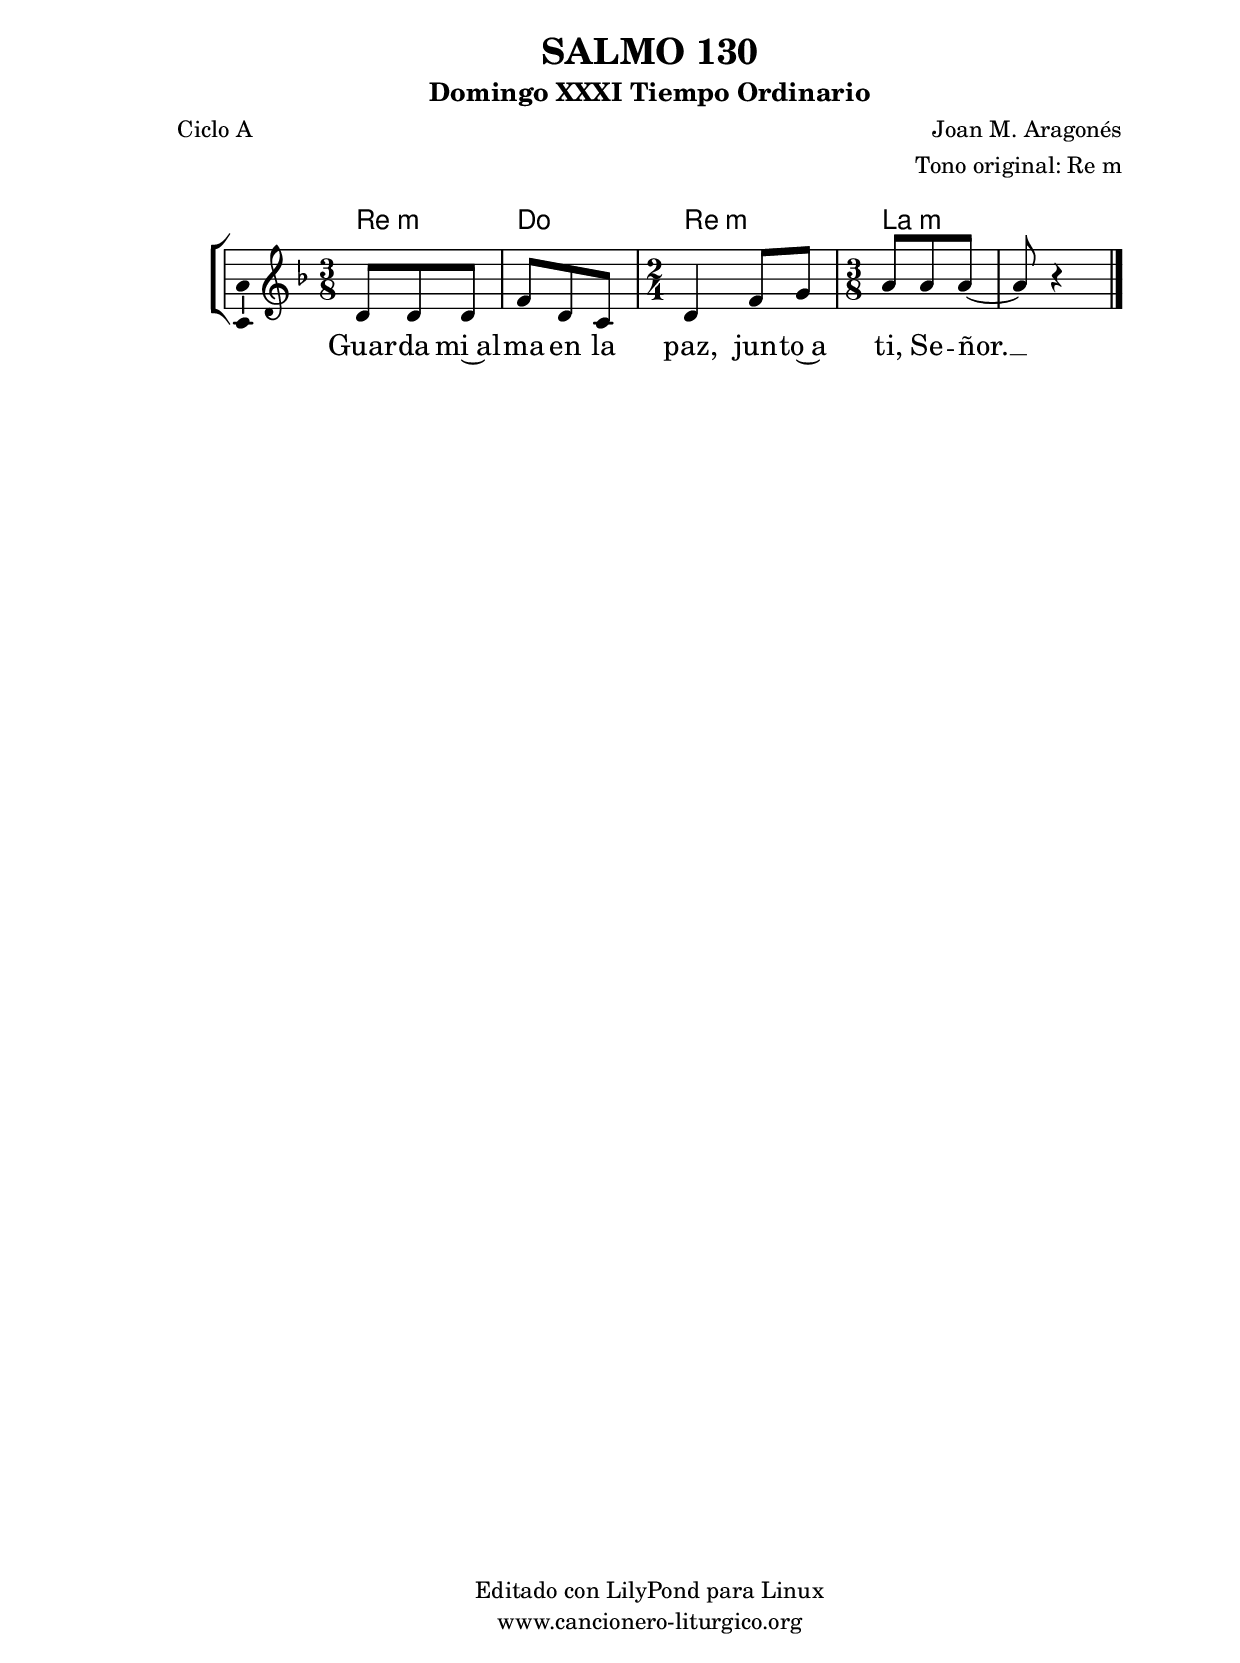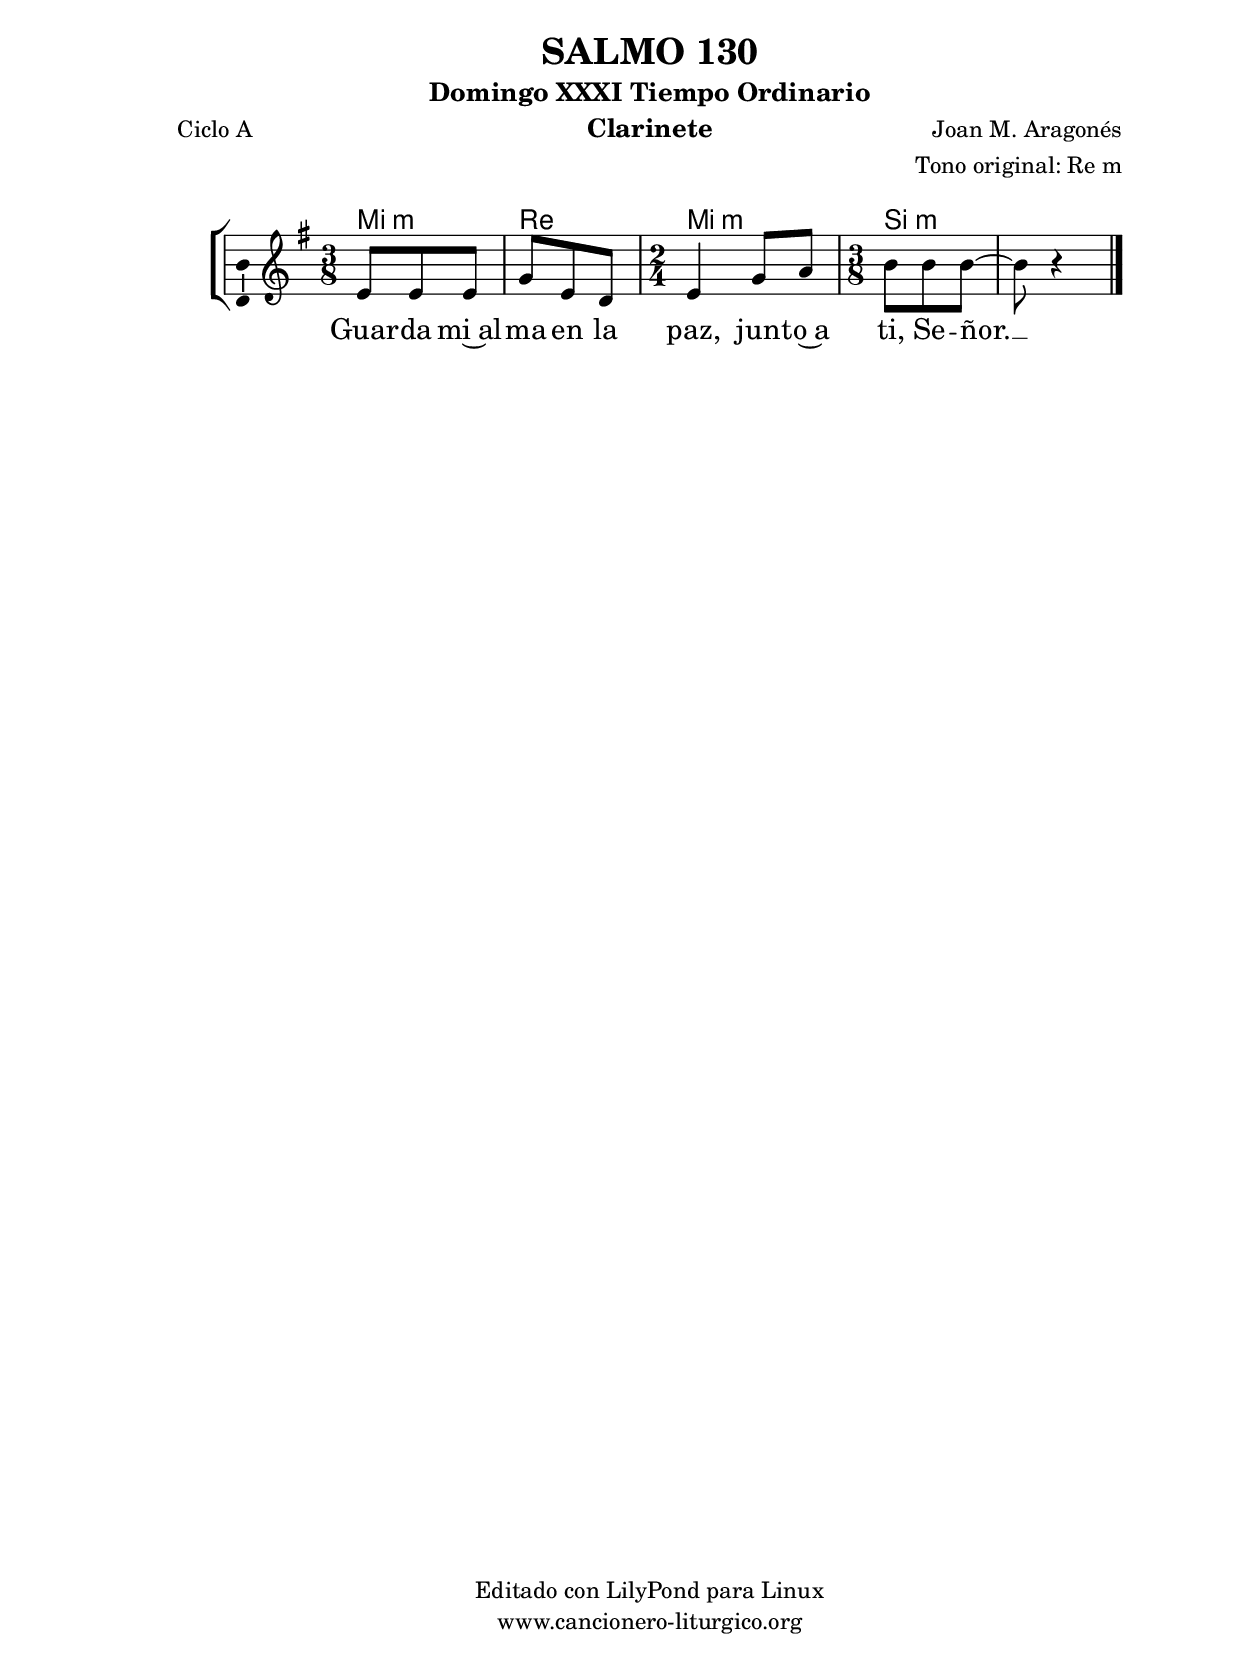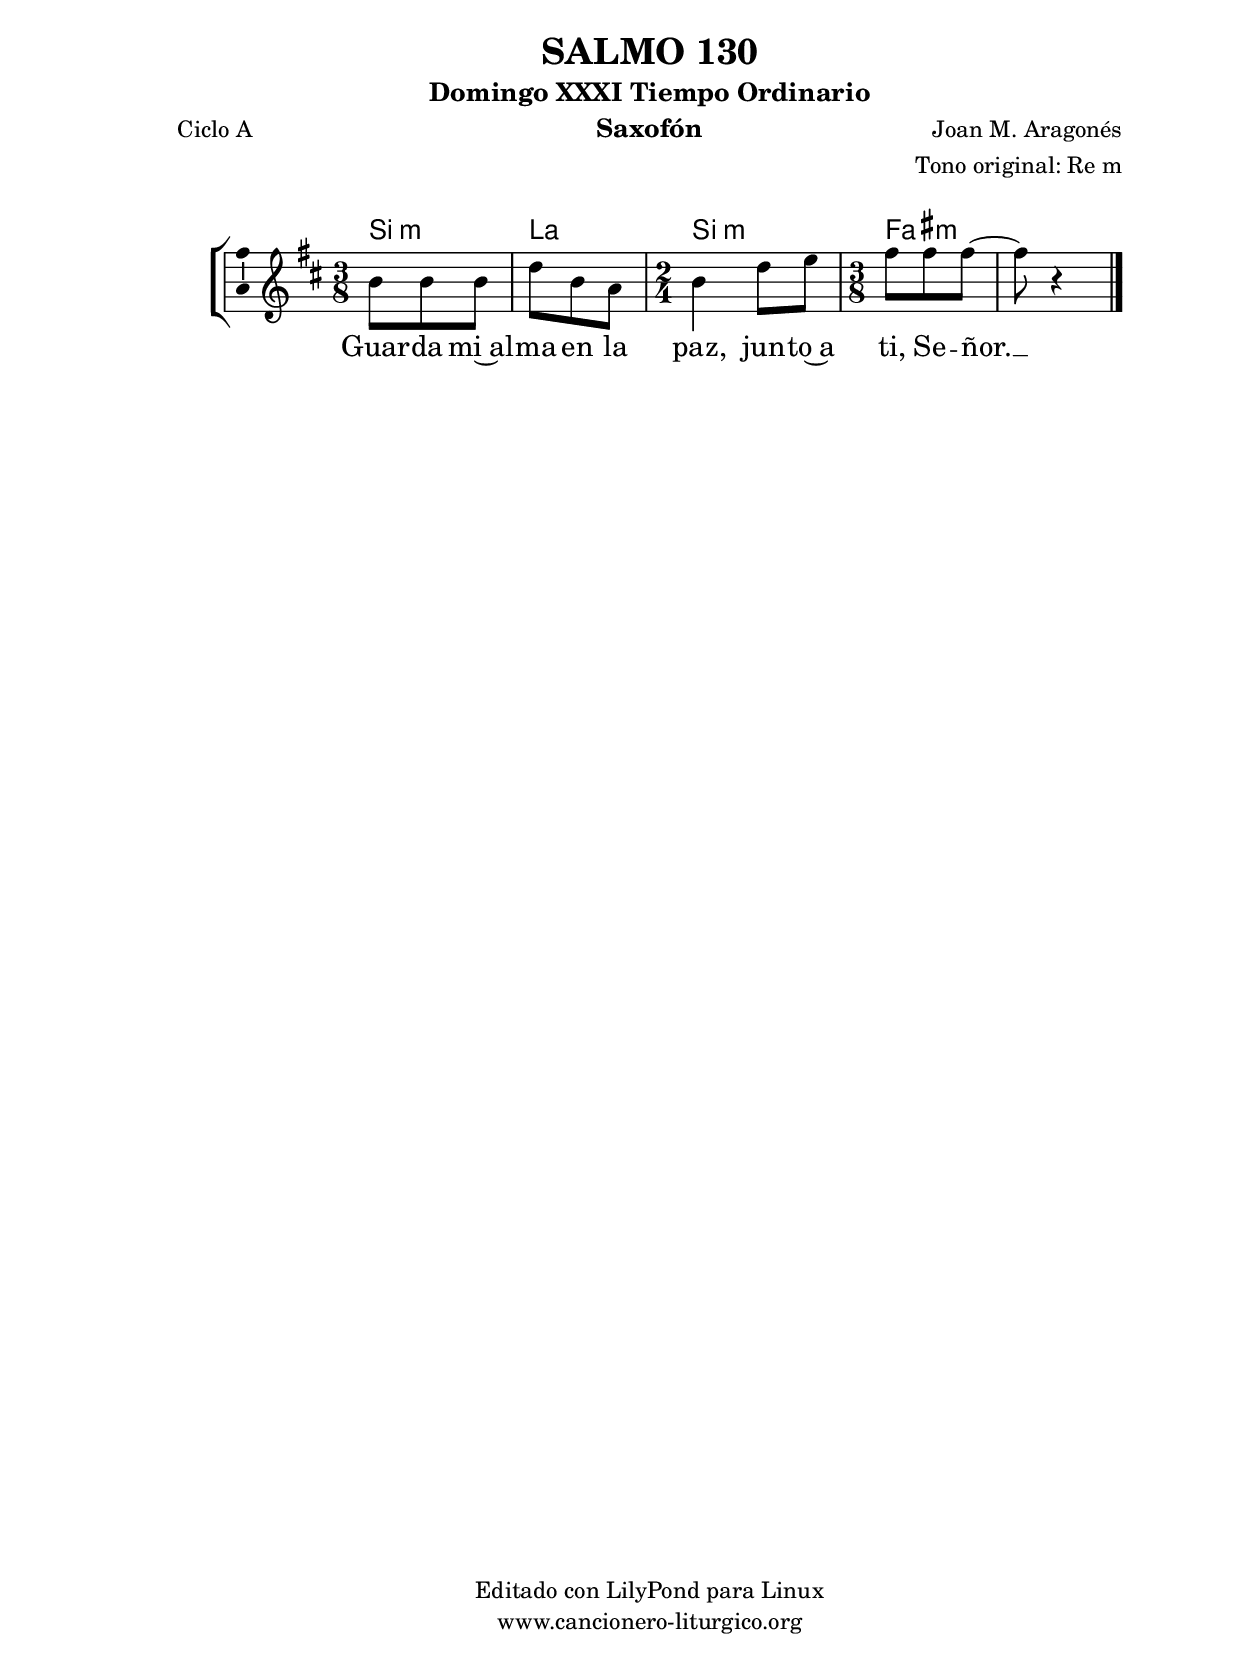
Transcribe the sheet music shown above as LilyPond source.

%
%para convertir .midi en .wav:
%timidity filename.midi -Ow -o finename.wav
%
%
%Para convertir de .wav a .mp3:
%lame -h -m j filename.wav
%
%
%para escuchar el midi:
%timidity nombrefichero.midi
%


%versión de lilypond para la que se ha escrito esta partitura:
\version "2.16.0"

	%Tamaño papel
	#(set-default-paper-size "a4")
	%Tamaño partitura
	#(set-global-staff-size 20)
	%No responde al pulsar sobre una nota
	#(ly:set-option 'point-and-click #f)

%parámetros del encabezamiento:
\header {
	title = "SALMO 130"
	subtitle = "Domingo XXXI Tiempo Ordinario"
	composer = "Joan M. Aragonés"
	poet = "Ciclo A"
	meter = ""
	arranger = "Tono original: Re m"
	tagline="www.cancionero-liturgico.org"
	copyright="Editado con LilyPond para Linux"
	}

%parámetros asociados al papel:
\paper  {
	oddHeaderMarkup = \markup {\fill-line { \on-the-fly #not-first-page \fromproperty #'header:title \on-the-fly #not-first-page \fromproperty #'header:composer }}
	evenHeaderMarkup = \markup {\fill-line { \fromproperty #'header:composer \fromproperty #'header:title }}
	#(set-paper-size "a4")
	print-page-number = ##f
	first-page-number = 1
	print-first-page-number = ##f
%	head-separation = 3.0 \cm
	top-margin = 2.0 \cm
	bottom-margin = 0.5\cm
%%%	bottom-margin = -1.0\cm
	left-margin = 3.0 \cm
	line-width = 16.0 \cm 
	indent = 8\mm
	interscoreline = 2.\mm
	between-system-space = 15\mm
%	para que las partituras no llenen la hoja:
	ragged-bottom = ##t
%	idem para la última hoja:
	ragged-last-bottom = ##f
%	para que las partituras llenen el ancho del papel:
	ragged-last = ##f
	after-title-space = 2.5 \cm
%page-count=1
%system-count=8

	%Flexible Vertical Spacing
%	markup-markup-spacing =
%	#'((basic-distance . 15) (minimum-distance . 15) (padding . 3))
	markup-system-spacing =
	#'((basic-distance . 15) (minimum-distance . 15) (padding . 3))
	system-system-spacing =
	#'((basic-distance . 15) (minimum-distance . 15) (padding . 3))
	score-system-spacing =
	#'((basic-distance . 15) (minimum-distance . 15) (padding . 5))
%	top-system-spacing = % header
%	#'((basic-distance . 8) (minimum-distance . 0) (padding . 3))
%	top-markup-spacing =
%	#'((basic-distance . 20) (minimum-distance . 20) (padding . 3))
	last-bottom-spacing = % footer
	#'((basic-distance . 5) (minimum-distance . 5) (padding . 3))
%	score-markup-spacing =
%	#'((basic-distance . 16) (minimum-distance . 13) (padding . 3))

	}


%parámetros que afectan a toda la partitura:
global =  {
	%clave de sol (G):
	\clef G
	%armadura:
%	\transpose ees f
	\key d \minor
	\tempo 8=140
	\set Score.tempoHideNote = ##t
	}


acordes = {
	\italianChords
	\chordmode {
%	\transpose ees f
{

d4.:m c d2:m a4.:m s

	}
	}
}

melodia = 
%	\transpose ees f
{
	\relative c'{

\time 3/8
d8 d d
f8 d c
\time 2/4
d4 f8 g
\time 3/8
a8 a a~
a8 r4

	\bar "|."
	}
	}


texto = \lyricmode {
Guar -- da mi~al -- ma en la paz, jun -- to~a ti, Se -- ñor. __
	}


acordesStaff = \context ChordNames = acordesStaff <<
	\set chordChanges = ##t
	\acordes
	>>


vozStaff = \context Voice = vozStaff
\with {\consists "Ambitus_engraver"}
<<
%	\set Staff.instrumentName = ""
%	\set Staff.shortInstrumentName = ""
%	\set Staff.midiInstrument = #"clarinet"
%	\set Staff.midiInstrument = #"cello"
%	\set Staff.midiInstrument = #"flute"
	\set Staff.midiInstrument = #"electric guitar (jazz)"
%	\set Staff.midiInstrument = #"english horn"
%	\set Staff.midiInstrument = #"violin"
%	\set Staff.midiInstrument = #"glockenspiel"
	\set Staff.midiMinimumVolume = #0.7
	\set Staff.midiMaximumVolume = #0.9
	\global
	\melodia
	>>


textoStaff = \context Lyrics = textoStaff <<
	\lyricsto vozStaff \texto
	>>

\book {
	\score {
		\context ChoirStaff {
			\override StaffGroup.SystemStartBracket #'collapse-height = #1
			\override Score.SystemStartBar #'collapse-height = #1
			<<
			\acordesStaff
			\vozStaff
			\textoStaff
			>>
			}
		\layout {
	    		\context {
				\Lyrics
				\override LyricText #'font-size = #2
				}
	   		 \context {
				\Score
				%fontSize = #3
				\override StaffSymbol #'staff-space = #(magstep +3)
				%\override Beam #'thickness = #0.55
				%\override SpacingSpanner #'spacing-increment = #1.0
				%\override Slur #'height-limit = #1.5
				}
			}
		}
	\score {
		\unfoldRepeats
		\context ChoirStaff {
			<<
			\acordesStaff
			\vozStaff
			>>
			}
		\midi {
	  		\context {
	  			\Score
				tempoWholesPerMinute = #(ly:make-moment 70 4)
				}
			}
		}
	}

%Partitura para clarinete
#(define output-suffix "C")
\book {
	\header{
		instrument = "Clarinete"
		}
	\score {
		\context ChoirStaff {
			\override StaffGroup.SystemStartBracket #'collapse-height = #1
			\override Score.SystemStartBar #'collapse-height = #1
\transpose c d
			<<
			\acordesStaff
			\vozStaff
			\textoStaff
			>>
			}
		\layout {
	    		\context {
				\Lyrics
				\override LyricText #'font-size = #2
				}
	   		 \context {
				\Score
				%fontSize = #3
				\override StaffSymbol #'staff-space = #(magstep +3)
				%\override Beam #'thickness = #0.55
				%\override SpacingSpanner #'spacing-increment = #1.0
				%\override Slur #'height-limit = #1.5
				}
			}
		}
	}

%Partitura para saxofón
#(define output-suffix "S")
\book {
	\header{
		instrument = "Saxofón"
		}
	\score {
		\context ChoirStaff {
			\override StaffGroup.SystemStartBracket #'collapse-height = #1
			\override Score.SystemStartBar #'collapse-height = #1
\transpose c a
			<<
			\acordesStaff
			\vozStaff
			\textoStaff
			>>
			}
		\layout {
	    		\context {
				\Lyrics
				\override LyricText #'font-size = #2
				}
	   		 \context {
				\Score
				%fontSize = #3
				\override StaffSymbol #'staff-space = #(magstep +3)
				%\override Beam #'thickness = #0.55
				%\override SpacingSpanner #'spacing-increment = #1.0
				%\override Slur #'height-limit = #1.5
				}
			}
		}
	}

